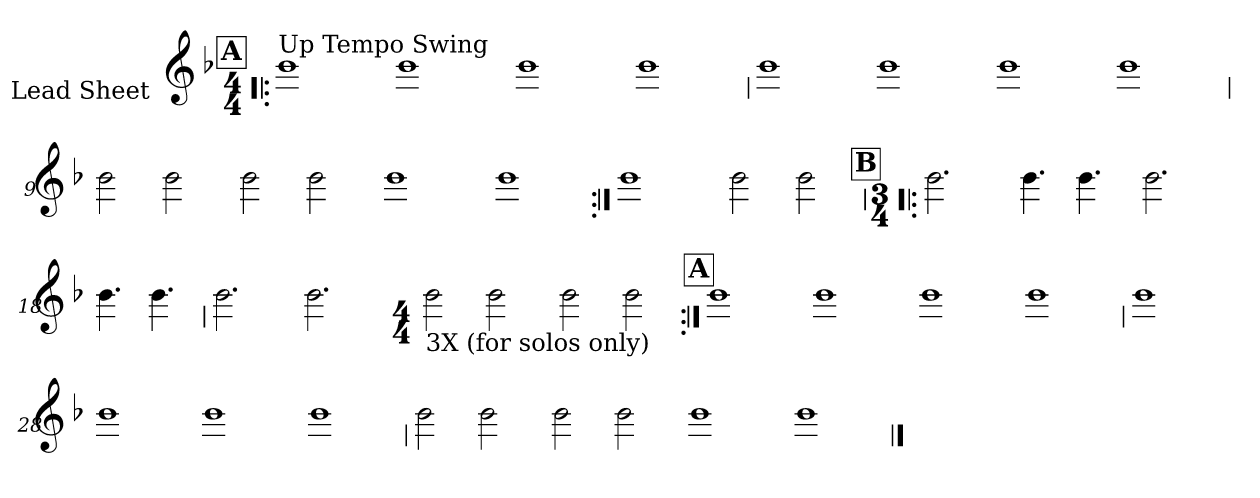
**kern
*part1
*staff1
*I"Lead Sheet
*stria0
*clefG2
*k[b-]
*d:
*M4/4
!!LO:REH:place=s1:a:t=A
=1!|:
!LO:TX:a:t=Up Tempo Swing
1b-
=2-
1b-
=3-
1b-
=4-
1b-
!!LO:LB:g=z
=5
1b-
=6-
1b-
=7-
1b-
=8-
1b-
!!LO:LB:g=z
=9
2b-
2b-
=10-
2b-
2b-
=11-
1b-
=12-
1b-
!!LO:LB:g=z
=13:|!
1b-
=14-
2b-
2b-
!!LO:LB:g=z
!!LO:REH:place=s1:a:t=B
=15!|:
*M3/4
2.b-
=16-
4.b-
4.b-
=17-
2.b-
=18-
4.b-
4.b-
!!LO:LB:g=z
=19
2.b-
=20-
2.b-
=21-
*M4/4
!LO:TX:b:t=3X (for solos only)
2b-
2b-
=22-
2b-
2b-
!!LO:LB:g=z
!!LO:REH:place=s1:a:t=A
=23:|!
1b-
=24-
1b-
=25-
1b-
=26-
1b-
!!LO:LB:g=z
=27
1b-
=28-
1b-
=29-
1b-
=30-
1b-
!!LO:LB:g=z
=31
2b-
2b-
=32-
2b-
2b-
=33-
1b-
=34-
1b-
==
*-
